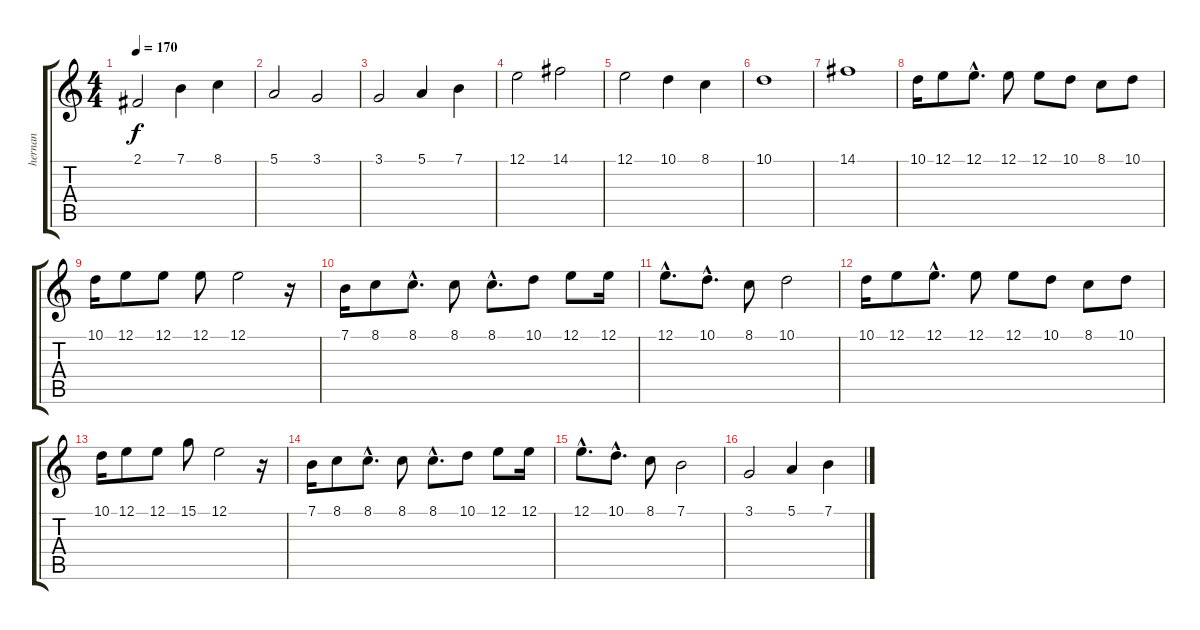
\track ("hernan" "hernan") {instrument acousticgrandpiano}
\staff {score tabs}
\tuning (E4 B3 G3 D3 A2 E2) {hide}
\ts (4 4)
\tempo 170
\clef g2
\ks c
2.1.2{dy f} 7.1.4 8.1.4 |
5.1.2 3.1.2 |
3.1.2 5.1.4 7.1.4 |
12.1.2 14.1.2 |
12.1.2 10.1.4 8.1.4 |
10.1.1 |
14.1.1 |
10.1.16 12.1.8 12.1{hac}.8{d} 12.1.8 12.1.8 10.1.8 8.1.8 10.1.8 |
10.1.16 12.1.8 12.1.8 12.1.8 12.1.2 r.16 |
7.1.16 8.1.8 8.1{hac}.8{d} 8.1.8 8.1{hac}.8{d} 10.1.8 12.1.8 12.1.16 |
12.1{hac}.8{d} 10.1{hac}.8{d} 8.1.8 10.1.2 |
10.1.16 12.1.8 12.1{hac}.8{d} 12.1.8 12.1.8 10.1.8 8.1.8 10.1.8 |
10.1.16 12.1.8 12.1.8 15.1.8 12.1.2 r.16 |
7.1.16 8.1.8 8.1{hac}.8{d} 8.1.8 8.1{hac}.8{d} 10.1.8 12.1.8 12.1.16 |
12.1{hac}.8{d} 10.1{hac}.8{d} 8.1.8 7.1.2 |
3.1.2 5.1.4 7.1.4
